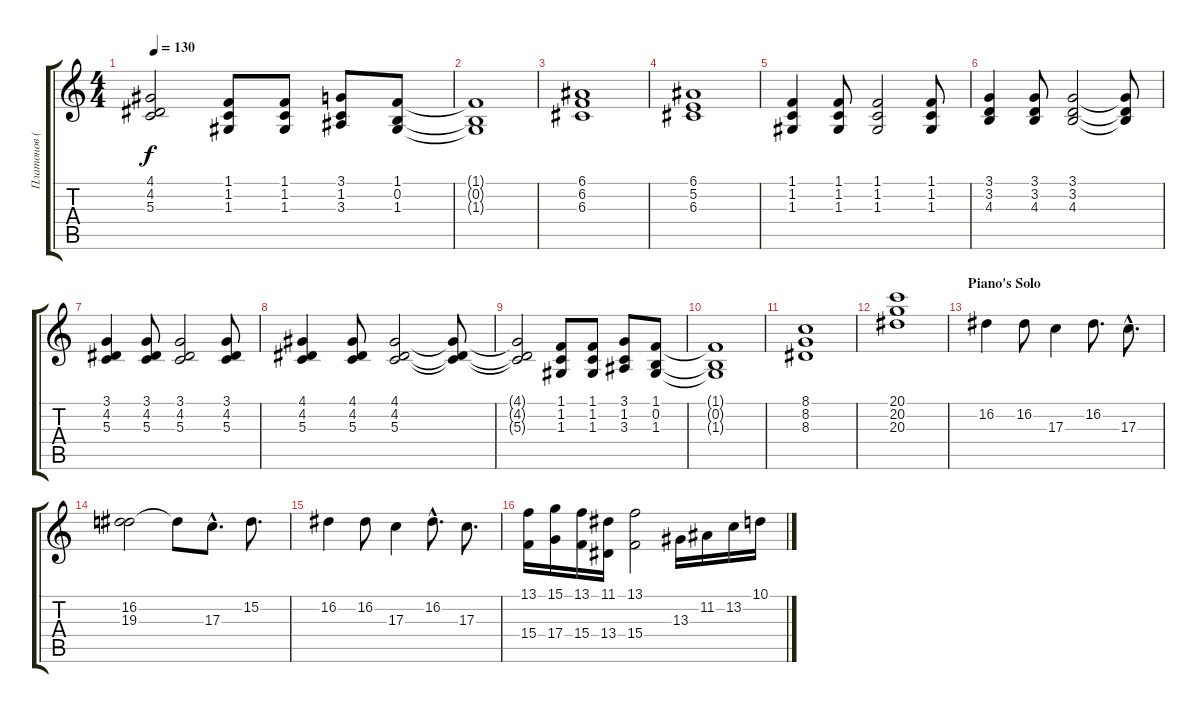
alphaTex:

\track ("Платонов (Клавиш. 3)" "Платонов (") {instrument electricgrandpiano}
\staff {score tabs}
\tuning (E4 B3 G3 D3 A2 E2) {hide}
\ts (4 4)
\tempo 130
\clef g2
\ks c
(4.1{t} 4.2{t} 5.3{t}).2{dy f} (1.1 1.2 1.3).8 (1.1 1.2 1.3).8 (3.1 1.2 3.3).8 (1.1 0.2 1.3).8 |
(1.1{t} 0.2{t} 1.3{t}).1 |
(6.1 6.2 6.3).1 |
(6.1 5.2 6.3).1 |
(1.1 1.2 1.3).4 (1.1 1.2 1.3).8 (1.1 1.2 1.3).2 (1.1 1.2 1.3).8 |
(3.1 3.2 4.3).4 (3.1 3.2 4.3).8 (3.1 3.2 4.3).2 (3.1{t} 3.2{t} 4.3{t}).8 |
(3.1 4.2 5.3).4 (3.1 4.2 5.3).8 (3.1 4.2 5.3).2 (3.1 4.2 5.3).8 |
(4.1 4.2 5.3).4 (4.1 4.2 5.3).8 (4.1 4.2 5.3).2 (4.1{t} 4.2{t} 5.3{t}).8 |
(4.1{t} 4.2{t} 5.3{t}).2 (1.1 1.2 1.3).8 (1.1 1.2 1.3).8 (3.1 1.2 3.3).8 (1.1 0.2 1.3).8 |
(1.1{t} 0.2{t} 1.3{t}).1 |
(8.1 8.2 8.3).1 |
(20.1 20.2 20.3).1 |
\section ("" "Piano's Solo")
16.2.4{volume 16} 16.2.8 17.3.4 16.2.8{d} 17.3{hac}.8{d} |
(16.2 19.3).2 19.3{t}.8 17.3{hac}.8{d} 15.2.8{d} |
16.2.4 16.2.8 17.3.4 16.2{hac}.8{d} 17.3.8{d} |
(13.1 15.4).16 (15.1 17.4).16 (13.1 15.4).16 (11.1 13.4).16 (13.1 15.4).2 13.3.16 11.2.16 13.2.16 10.1.16
